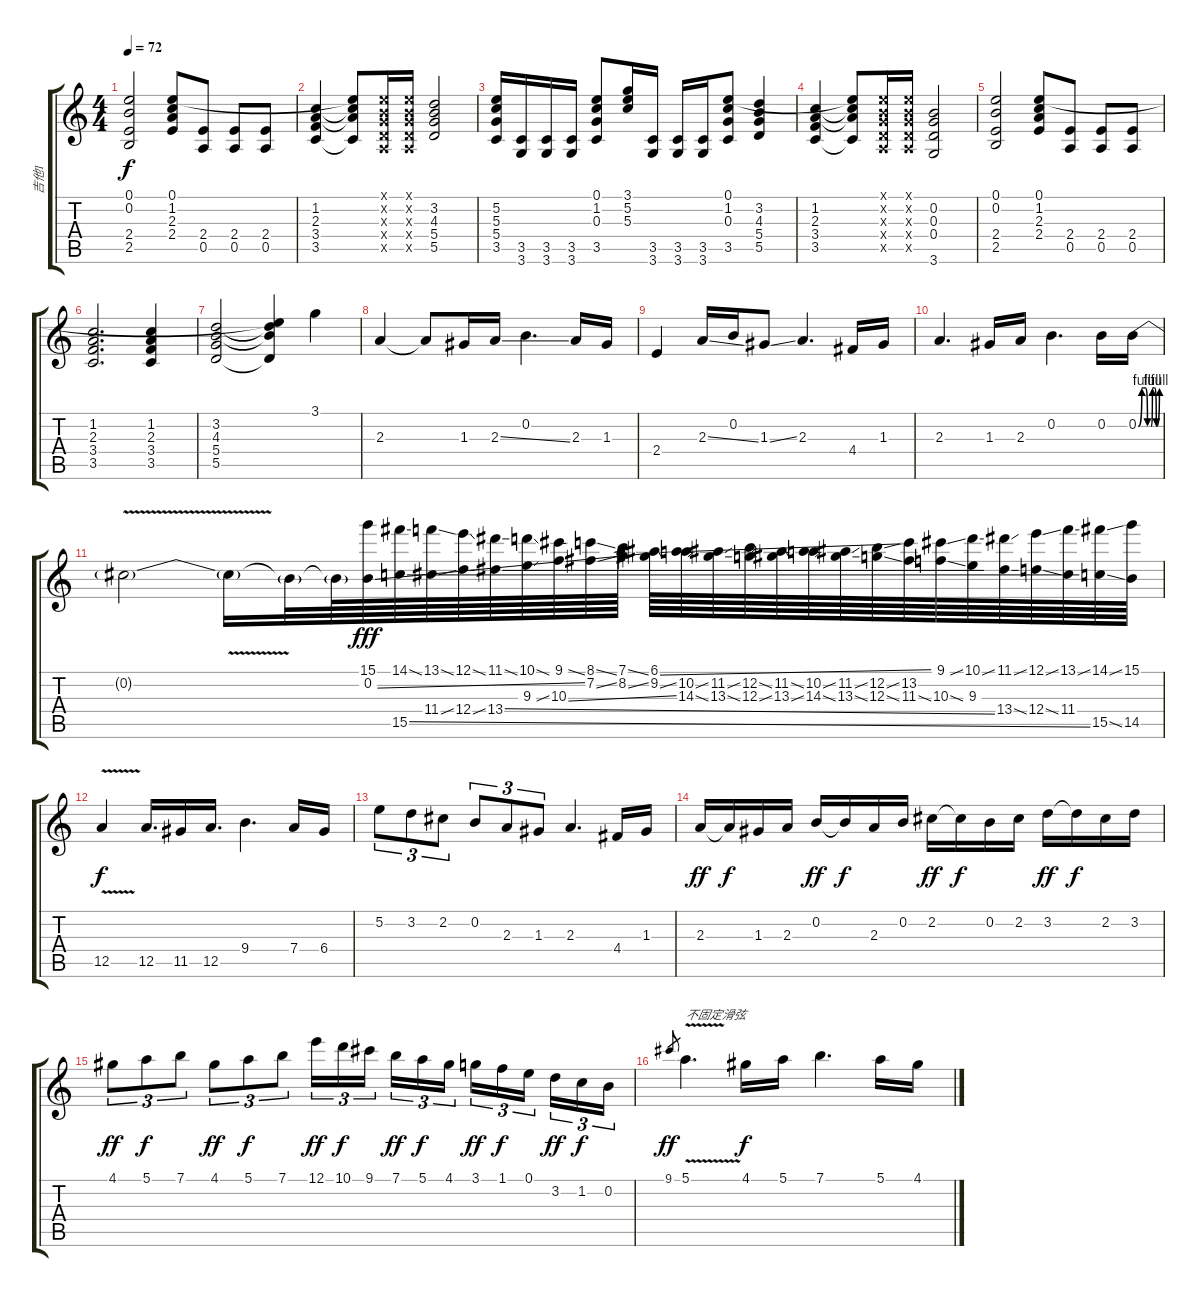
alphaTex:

\track ("吉他1" "吉他1") {instrument distortionguitar}
\staff {score tabs}
\tuning (E4 B3 G3 D3 A2 E2) {hide}
\ts (4 4)
\tempo 72
\clef g2
\ks c
(0.1 0.2 2.4 2.5).2{dy f} (0.1 1.2 2.3 2.4).8 (2.4 0.5).8 (2.4 0.5).8 (2.4 0.5).8 |
(1.2 2.3 3.4 3.5).4 (0.1{t} 1.2{t} 2.3{t} 3.5{t}).8 (0.1{x} 0.2{x} 0.3{x} 0.4{x} 0.5{x}).16 (0.1{x} 0.2{x} 0.3{x} 0.4{x} 0.5{x}).16 (3.2 4.3 5.4 5.5).2 |
(5.2 5.3 5.4 3.5).16 (3.5 3.6).16 (3.5 3.6).16 (3.5 3.6).16 (0.1 1.2 0.3 3.5).8 (3.1 5.2 5.3).16 (3.5 3.6).16 (3.5 3.6).16 (3.5 3.6).16 (0.1 1.2 0.3 3.5).8 (3.2 4.3 5.4 5.5).4 |
(1.2 2.3 3.4 3.5).4 (0.1{t} 1.2{t} 2.3{t} 3.5{t}).8 (0.1{x} 0.2{x} 0.3{x} 0.4{x} 0.5{x}).16 (0.1{x} 0.2{x} 0.3{x} 0.4{x} 0.5{x}).16 (0.2 0.3 0.4 3.6).2 |
(0.1 0.2 2.4 2.5).2 (0.1 1.2 2.3 2.4).8 (2.4 0.5).8 (2.4 0.5).8 (2.4 0.5).8 |
(1.2 2.3 3.4 3.5).2{d} (1.2 2.3 3.4 3.5).4 |
(3.2 4.3 5.4 5.5).2 (0.1{t} 3.2{t} 4.3{t} 5.5{t}).4 3.1.4{volume 16} |
2.3.4{volume 16} 2.3{t}.8 1.3.16 2.3{ss}.16 0.2.4{d} 2.3.16 1.3.16 |
2.4.4{txt ""} 2.3{ss}.16 0.2.16 1.3{ss}.8 2.3.4{d} 4.4.16 1.3.16 |
2.3.4{d} 1.3.16 2.3.16 0.2.4{d} 0.2.16 0.2{be (custom 0 0 10 4 15 4 20 4 26 0 30 0 36 0 40 4 46 4 51 0 60 4)}.16 |
0.2{v t}.2 0.2{t}.16 0.2{t}.32 0.2{t}.64 (15.1 0.2{ss}).64{dy fff} (14.1{ss} 15.5{ss}).64 (13.1{ss} 11.4{ss}).64 (12.1{ss} 12.4{ss}).64 (11.1{ss} 13.4{ss}).64 (10.1{ss} 9.3{ss}).64 (9.1{ss} 10.3{ss}).64 (8.1{ss} 7.2{ss}).64 (7.1{ss} 8.2{ss}).64 (6.1{ss} 9.2{ss}).64 (10.2{ss} 14.3{ss}).64 (11.2{ss} 13.3{ss}).64 (12.2{ss} 12.3{ss}).64 (11.2{ss} 13.3{ss}).64 (10.2{ss} 14.3{ss}).64 (11.2{ss} 13.3{ss}).64 (12.2{ss} 12.3{ss}).64 (13.2 11.3{ss}).64 (9.1{ss} 10.3{ss}).64 (10.1{ss} 9.3).64 (11.1{ss} 13.4{ss}).64 (12.1{ss} 12.4{ss}).64 (13.1{ss} 11.4).64 (14.1{ss} 15.5{ss}).64 (15.1 14.5).64 |
12.5{v}.4{dy f} 12.5.16{d} 11.5.16 12.5.16{d} 9.4.4{d} 7.4.16 6.4.16 |
5.2.8{tu (3 2)} 3.2.8{tu (3 2)} 2.2.8{tu (3 2)} 0.2.8{tu (3 2)} 2.3.8{tu (3 2)} 1.3.8{tu (3 2)} 2.3.4{d} 4.4.16 1.3.16 |
2.3.16{dy ff} 2.3{t}.16{dy f} 1.3.16 2.3.16 0.2.16{dy ff} 0.2{t}.16{dy f} 2.3.16 0.2.16 2.2.16{dy ff} 2.2{t}.16{dy f} 0.2.16 2.2.16 3.2.16{dy ff} 3.2{t}.16{dy f} 2.2.16 3.2.16 |
4.1.8{tu (3 2) dy ff volume 16} 5.1.8{tu (3 2) dy f} 7.1.8{tu (3 2)} 4.1.8{tu (3 2) dy ff} 5.1.8{tu (3 2) dy f} 7.1.8{tu (3 2)} 12.1.16{tu (3 2) dy ff} 10.1.16{tu (3 2) dy f} 9.1.16{tu (3 2) beam splitsecondary} 7.1.16{tu (3 2) dy ff} 5.1.16{tu (3 2) dy f} 4.1.16{tu (3 2)} 3.1.16{tu (3 2) dy ff} 1.1.16{tu (3 2) dy f} 0.1.16{tu (3 2) beam splitsecondary} 3.2.16{tu (3 2) dy ff} 1.2.16{tu (3 2) dy f} 0.2.16{tu (3 2)} |
9.1.8{gr dy ff} 5.1{v}.4{d txt "不固定滑弦"} 4.1.16{dy f} 5.1.16 7.1.4{d} 5.1.16 4.1.16
